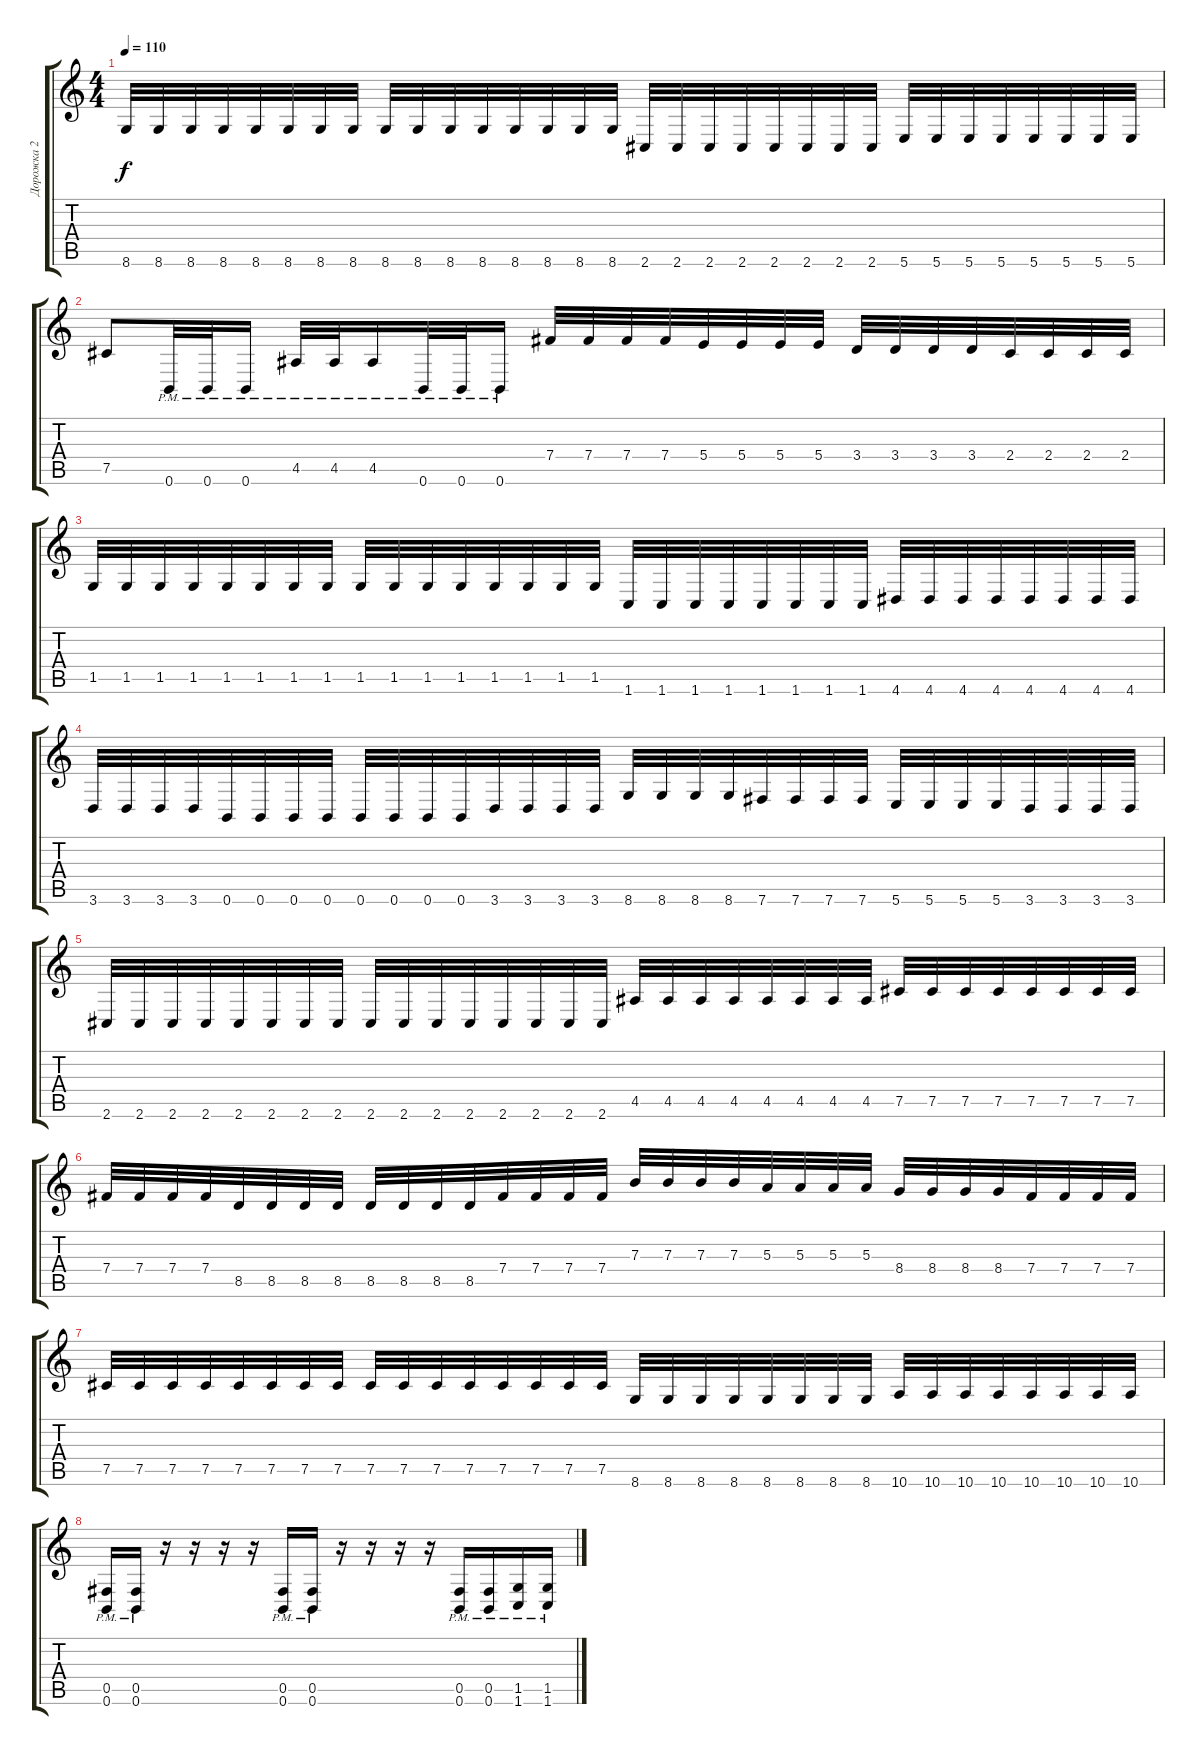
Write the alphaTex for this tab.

\track ("Дорожка 2" "Дорожка 2") {instrument distortionguitar}
\staff {score tabs}
\tuning (Db4 Ab3 E3 B2 Gb2 B1) {hide}
\ts (4 4)
\tempo 110
\clef g2
\ks c
8.6.32{dy f} 8.6.32 8.6.32 8.6.32 8.6.32 8.6.32 8.6.32 8.6.32 8.6.32 8.6.32 8.6.32 8.6.32 8.6.32 8.6.32 8.6.32 8.6.32 2.6.32 2.6.32 2.6.32 2.6.32 2.6.32 2.6.32 2.6.32 2.6.32 5.6.32 5.6.32 5.6.32 5.6.32 5.6.32 5.6.32 5.6.32 5.6.32 |
7.5.8 0.6{pm}.32 0.6{pm}.32 0.6{pm}.16 4.5{pm}.32 4.5{pm}.32 4.5{pm}.16 0.6{pm}.32 0.6{pm}.32 0.6{pm}.16 7.4.32 7.4.32 7.4.32 7.4.32 5.4.32 5.4.32 5.4.32 5.4.32 3.4.32 3.4.32 3.4.32 3.4.32 2.4.32 2.4.32 2.4.32 2.4.32 |
1.5.32 1.5.32 1.5.32 1.5.32 1.5.32 1.5.32 1.5.32 1.5.32 1.5.32 1.5.32 1.5.32 1.5.32 1.5.32 1.5.32 1.5.32 1.5.32 1.6.32 1.6.32 1.6.32 1.6.32 1.6.32 1.6.32 1.6.32 1.6.32 4.6.32 4.6.32 4.6.32 4.6.32 4.6.32 4.6.32 4.6.32 4.6.32 |
3.6.32 3.6.32 3.6.32 3.6.32 0.6.32 0.6.32 0.6.32 0.6.32 0.6.32 0.6.32 0.6.32 0.6.32 3.6.32 3.6.32 3.6.32 3.6.32 8.6.32 8.6.32 8.6.32 8.6.32 7.6.32 7.6.32 7.6.32 7.6.32 5.6.32 5.6.32 5.6.32 5.6.32 3.6.32 3.6.32 3.6.32 3.6.32 |
2.6.32 2.6.32 2.6.32 2.6.32 2.6.32 2.6.32 2.6.32 2.6.32 2.6.32 2.6.32 2.6.32 2.6.32 2.6.32 2.6.32 2.6.32 2.6.32 4.5.32 4.5.32 4.5.32 4.5.32 4.5.32 4.5.32 4.5.32 4.5.32 7.5.32 7.5.32 7.5.32 7.5.32 7.5.32 7.5.32 7.5.32 7.5.32 |
7.4.32 7.4.32 7.4.32 7.4.32 8.5.32 8.5.32 8.5.32 8.5.32 8.5.32 8.5.32 8.5.32 8.5.32 7.4.32 7.4.32 7.4.32 7.4.32 7.3.32 7.3.32 7.3.32 7.3.32 5.3.32 5.3.32 5.3.32 5.3.32 8.4.32 8.4.32 8.4.32 8.4.32 7.4.32 7.4.32 7.4.32 7.4.32 |
7.5.32 7.5.32 7.5.32 7.5.32 7.5.32 7.5.32 7.5.32 7.5.32 7.5.32 7.5.32 7.5.32 7.5.32 7.5.32 7.5.32 7.5.32 7.5.32 8.6.32 8.6.32 8.6.32 8.6.32 8.6.32 8.6.32 8.6.32 8.6.32 10.6.32 10.6.32 10.6.32 10.6.32 10.6.32 10.6.32 10.6.32 10.6.32 |
(0.5{pm} 0.6).16 (0.5{pm} 0.6).16 r.16 r.16 r.16 r.16 (0.5{pm} 0.6).16 (0.5{pm} 0.6).16 r.16 r.16 r.16 r.16 (0.5{pm} 0.6).16 (0.5{pm} 0.6).16 (1.5{pm} 1.6).16 (1.5{pm} 1.6).16
